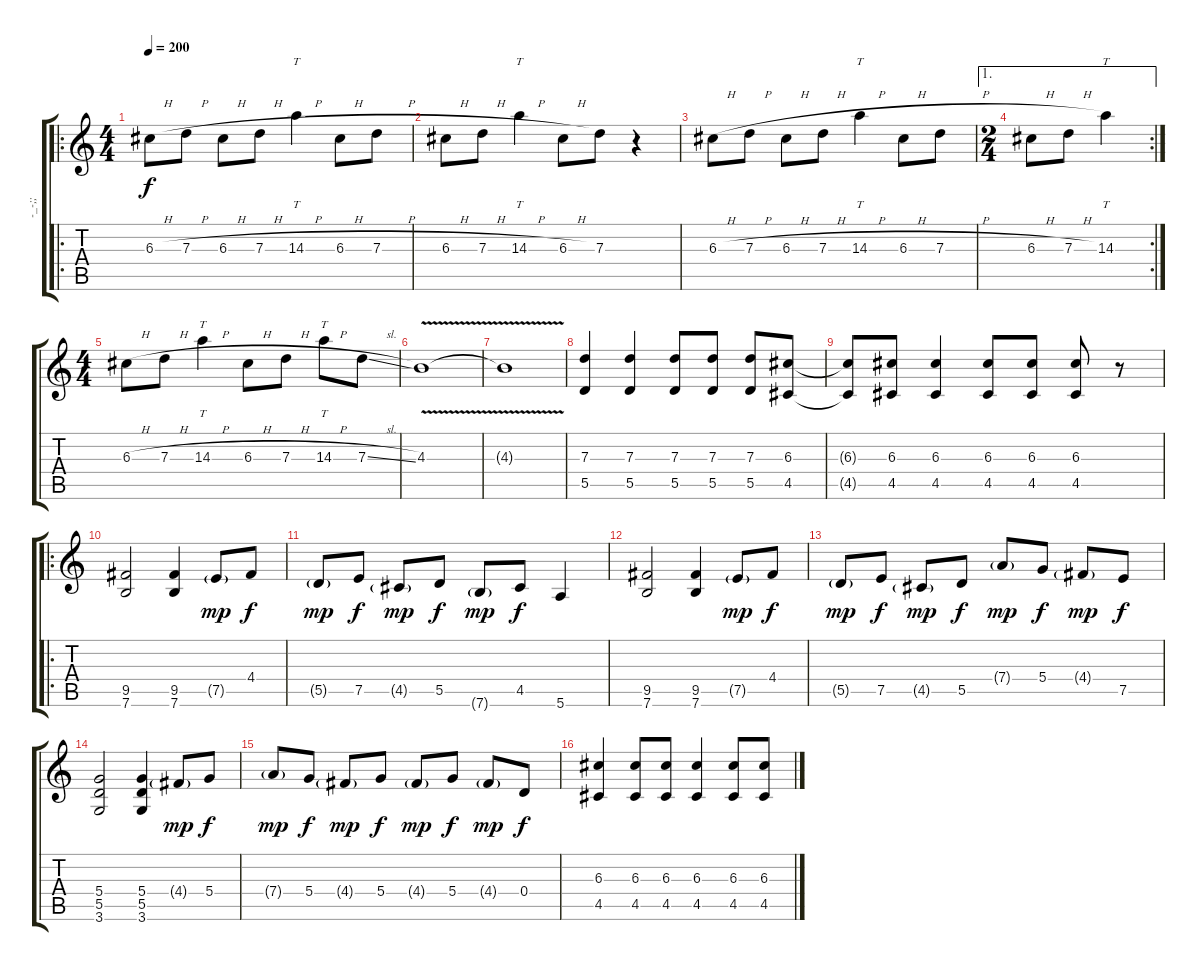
\track ("-_-;;" "-_-;;") {instrument overdrivenguitar}
\staff {score tabs}
\tuning (E4 B3 G3 D3 A2 E2) {hide}
\ro
\ts (4 4)
\tempo 200
\clef g2
\ks c
6.3{h}.8{dy f instrument overdrivenguitar} 7.3{h}.8 6.3{h}.8 7.3{h}.8 14.3{h}.4{tt} 6.3{h}.8 7.3{h}.8 |
6.3{h}.8 7.3{h}.8 14.3{h}.4{tt} 6.3{h}.8 7.3.8 r.4 |
6.3{h}.8 7.3{h}.8 6.3{h}.8 7.3{h}.8 14.3{h}.4{tt} 6.3{h}.8 7.3{h}.8 |
\ae 1
\rc 2
\ts (2 4)
6.3{h}.8 7.3{h}.8 14.3.4{tt} |
\ts (4 4)
6.3{h}.8 7.3{h}.8 14.3{h}.4{tt} 6.3{h}.8 7.3{h}.8 14.3{h}.8{tt} 7.3{sl}.8 |
4.3{v}.1 |
4.3{t}.1 |
(7.3 5.5).4 (7.3 5.5).4 (7.3 5.5).8 (7.3 5.5).8 (7.3 5.5).8 (6.3 4.5).8 |
(6.3{t} 4.5{t}).8 (6.3 4.5).8 (6.3 4.5).4 (6.3 4.5).8 (6.3 4.5).8 (6.3 4.5).8 r.8 |
\ro
(9.5 7.6).2 (9.5 7.6).4 7.5{g}.8{dy mp} 4.4.8{dy f} |
5.5{g}.8{dy mp} 7.5.8{dy f} 4.5{g}.8{dy mp} 5.5.8{dy f} 7.6{g}.8{dy mp} 4.5.8{dy f} 5.6.4 |
(9.5 7.6).2 (9.5 7.6).4 7.5{g}.8{dy mp} 4.4.8{dy f} |
5.5{g}.8{dy mp} 7.5.8{dy f} 4.5{g}.8{dy mp} 5.5.8{dy f} 7.4{g}.8{dy mp} 5.4.8{dy f} 4.4{g}.8{dy mp} 7.5.8{dy f} |
(5.4 5.5 3.6).2 (5.4 5.5 3.6).4 4.4{g}.8{dy mp} 5.4.8{dy f} |
7.4{g}.8{dy mp} 5.4.8{dy f} 4.4{g}.8{dy mp} 5.4.8{dy f} 4.4{g}.8{dy mp} 5.4.8{dy f} 4.4{g}.8{dy mp} 0.4.8{dy f} |
(6.3 4.5).4 (6.3 4.5).8 (6.3 4.5).8 (6.3 4.5).4 (6.3 4.5).8 (6.3 4.5).8
